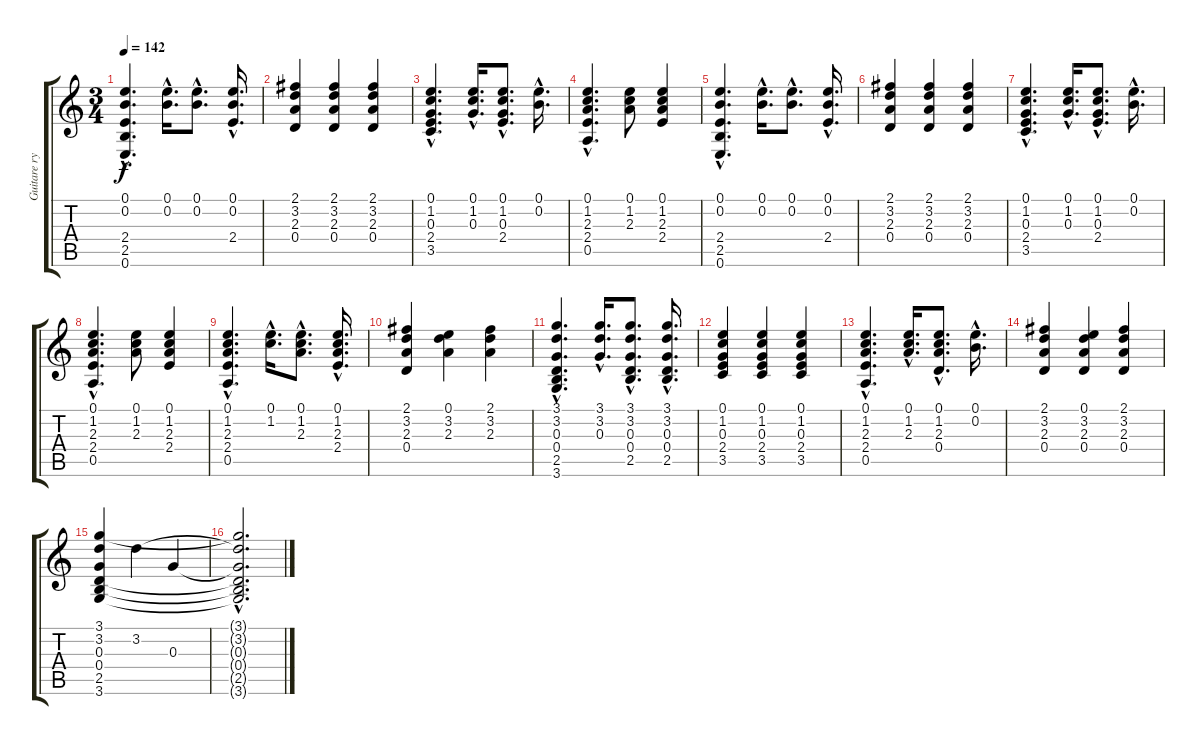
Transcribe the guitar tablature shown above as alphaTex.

\track ("Guitare rythmique" "Guitare ry") {instrument acousticguitarsteel}
\staff {score tabs}
\tuning (E4 B3 G3 D3 A2 E2) {hide}
\ts (3 4)
\tempo 142
\clef g2
\ks c
(0.1{hac} 0.2{hac} 2.4{hac} 2.5{hac} 0.6{hac}).4{d dy f} (0.1{hac} 0.2{hac}).16{d} (0.1{hac} 0.2{hac}).8{d} (0.1{hac} 0.2{hac} 2.4{hac}).16{d} |
(2.1 3.2 2.3 0.4).4 (2.1 3.2 2.3 0.4).4 (2.1 3.2 2.3 0.4).4 |
(0.1{hac} 1.2{hac} 0.3{hac} 2.4{hac} 3.5{hac}).4{d} (0.1{hac} 1.2{hac} 0.3{hac}).16{d} (0.1{hac} 1.2{hac} 0.3{hac} 2.4{hac}).8{d} (0.1{hac} 0.2{hac}).16{d} |
(0.1{hac} 1.2{hac} 2.3{hac} 2.4{hac} 0.5{hac}).4{d} (0.1 1.2 2.3).8 (0.1 1.2 2.3 2.4).4 |
(0.1{hac} 0.2{hac} 2.4{hac} 2.5{hac} 0.6{hac}).4{d} (0.1{hac} 0.2{hac}).16{d} (0.1{hac} 0.2{hac}).8{d} (0.1{hac} 0.2{hac} 2.4{hac}).16{d} |
(2.1 3.2 2.3 0.4).4 (2.1 3.2 2.3 0.4).4 (2.1 3.2 2.3 0.4).4 |
(0.1{hac} 1.2{hac} 0.3{hac} 2.4{hac} 3.5{hac}).4{d} (0.1{hac} 1.2{hac} 0.3{hac}).16{d} (0.1{hac} 1.2{hac} 0.3{hac} 2.4{hac}).8{d} (0.1{hac} 0.2{hac}).16{d} |
(0.1{hac} 1.2{hac} 2.3{hac} 2.4{hac} 0.5{hac}).4{d} (0.1 1.2 2.3).8 (0.1 1.2 2.3 2.4).4 |
(0.1{hac} 1.2{hac} 2.3{hac} 2.4{hac} 0.5{hac}).4{d} (0.1{hac} 1.2{hac}).16{d} (0.1{hac} 1.2{hac} 2.3{hac}).8{d} (0.1{hac} 1.2{hac} 2.3{hac} 2.4{hac}).16{d} |
(2.1 3.2 2.3 0.4).4 (0.1 3.2 2.3).4 (2.1 3.2 2.3).4 |
(3.1{hac} 3.2{hac} 0.3{hac} 0.4{hac} 2.5{hac} 3.6{hac}).4{d} (3.1{hac} 3.2{hac} 0.3{hac}).16{d} (3.1{hac} 3.2{hac} 0.3{hac} 0.4{hac} 2.5{hac}).8{d} (3.1{hac} 3.2{hac} 0.3{hac} 0.4{hac} 2.5{hac}).16{d} |
(0.1 1.2 0.3 2.4 3.5).4 (0.1 1.2 0.3 2.4 3.5).4 (0.1 1.2 0.3 2.4 3.5).4 |
(0.1{hac} 1.2{hac} 2.3{hac} 2.4{hac} 0.5{hac}).4{d} (0.1{hac} 1.2{hac} 2.3{hac}).16{d} (0.1{hac} 1.2{hac} 2.3{hac} 0.4{hac}).8{d} (0.1{hac} 0.2{hac}).16{d} |
(2.1 3.2 2.3 0.4).4 (0.1 3.2 2.3 0.4).4 (2.1 3.2 2.3 0.4).4 |
(3.1 3.2 0.3 0.4 2.5 3.6).4 3.2.4 0.3.4 |
(3.1{hac t} 3.2{hac t} 0.3{hac t} 0.4{hac t} 2.5{hac t} 3.6{hac t}).2{d}
